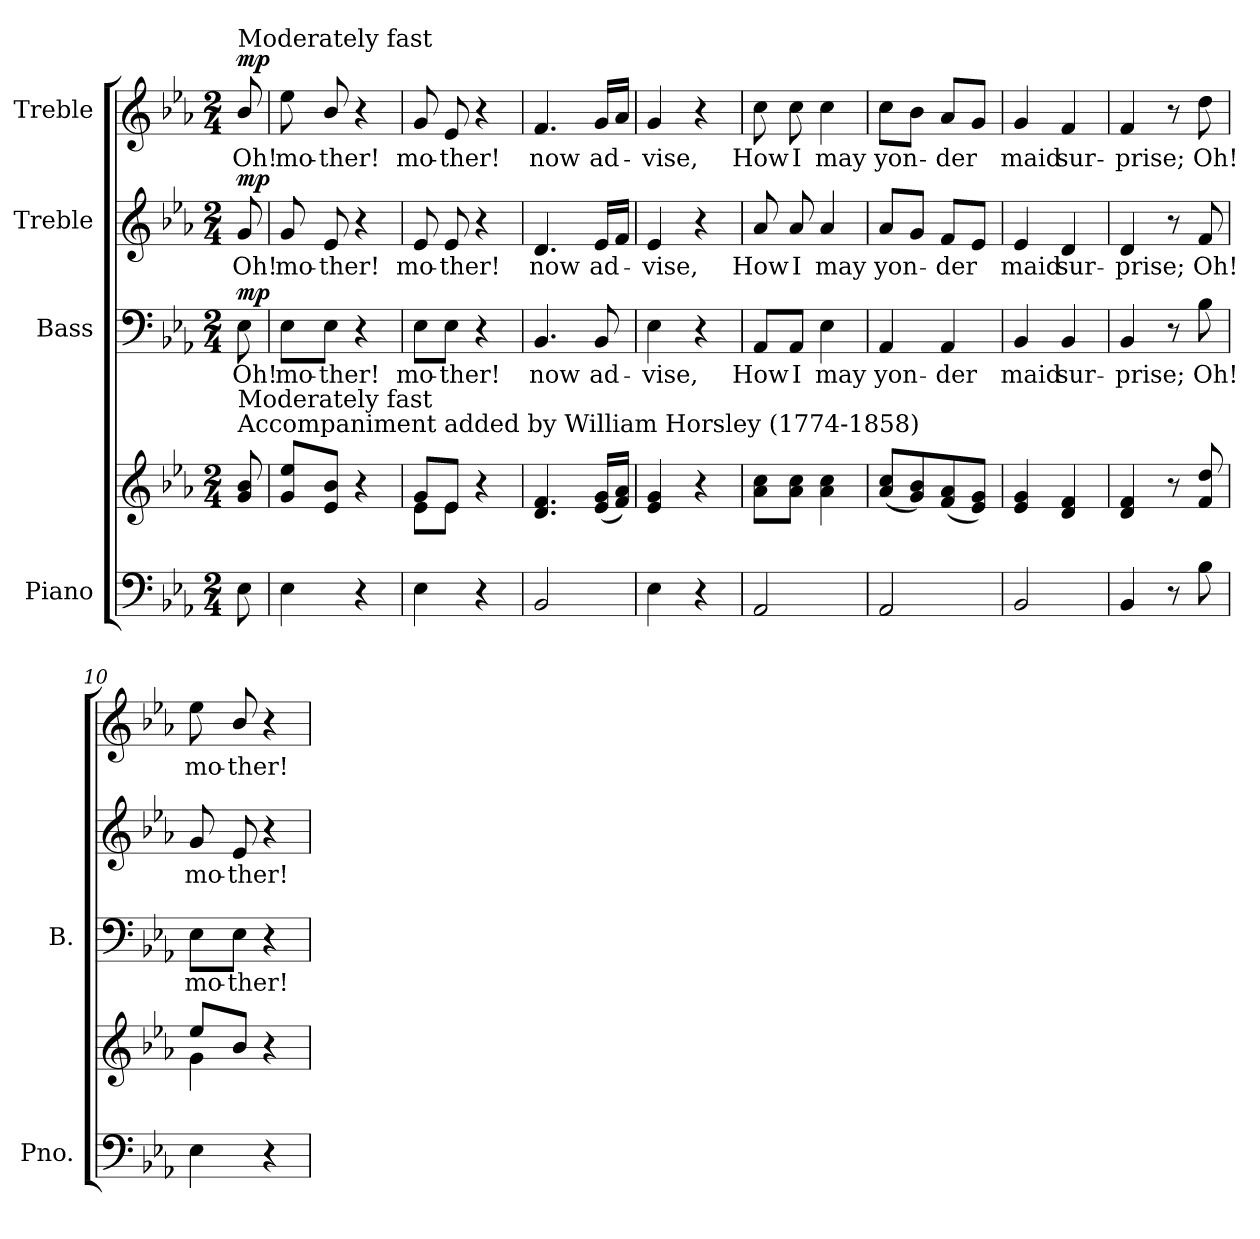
**kern	**kern	**kern	**text	**dynam	**kern	**text	**dynam	**kern	**text	**dynam
*part4	*part4	*part3	*part3	*part3	*part2	*part2	*part2	*part1	*part1	*part1
*staff5	*staff4	*staff3	*staff3	*staff3	*staff2	*staff2	*staff2	*staff1	*staff1	*staff1
*I"Piano	*	*I"Bass	*	*	*I"Treble	*	*	*I"Treble	*	*
*I'Pno.	*	*I'B.	*	*	*	*	*	*	*	*
!!LO:PB:g=z
*clefF4	*clefG2	*clefF4	*	*	*clefG2	*	*	*clefG2	*	*
*k[b-e-a-]	*k[b-e-a-]	*k[b-e-a-]	*	*	*k[b-e-a-]	*	*	*k[b-e-a-]	*	*
*E-:	*E-:	*E-:	*	*	*E-:	*	*	*E-:	*	*
*M2/4	*M2/4	*M2/4	*	*	*M2/4	*	*	*M2/4	*	*
*MM80	*MM80	*MM80	*	*	*MM80	*	*	*MM80	*	*
=1	=1	=1	=1	=1	=1	=1	=1	=1	=1	=1
!	!	!	!LO:LY:b:color=#000000	!	!	!	!	!	!	!
!	!	!	!	!	!	!LO:LY:b:color=#000000	!	!	!	!
!	!	!	!	!	!	!	!	!LO:TX:a:t=Moderately fast	!	!
!	!LO:TX:a:t=Accompaniment added by William Horsley (1774-1858)	!	!	!	!	!	!	!	!	!
!	!LO:TX:a:t=Moderately fast	!	!	!	!	!	!	!	!	!
!	!	!	!	!	!	!	!	!	!LO:LY:b:color=#000000	!
8E-i\	8gi/ 8b-i	8E-i\	Oh!	mp	8gi/	Oh!	mp	8b-i/	Oh!	mp
=2	=2	=2	=2	=2	=2	=2	=2	=2	=2	=2
!	!	!	!LO:LY:b:color=#000000	!	!	!	!	!	!	!
!	!	!	!	!	!	!LO:LY:b:color=#000000	!	!	!	!
!	!	!	!	!	!	!	!	!	!LO:LY:b:color=#000000	!
4E-i\	8gi/ 8ee-iL	8E-i\L	mo-	.	8gi/	mo-	.	8ee-i\	mo-	.
!	!	!	!LO:LY:b:color=#000000	!	!	!	!	!	!	!
!	!	!	!	!	!	!LO:LY:b:color=#000000	!	!	!	!
!	!	!	!	!	!	!	!	!	!LO:LY:b:color=#000000	!
.	8e-i/ 8b-iJ	8E-i\J	-ther!	.	8e-i/	-ther!	.	8b-i/	-ther!	.
4r	4r	4r	.	.	4r	.	.	4r	.	.
=3	=3	=3	=3	=3	=3	=3	=3	=3	=3	=3
*	*^	*	*	*	*	*	*	*	*	*
!	!	!	!	!LO:LY:b:color=#000000	!	!	!	!	!	!	!
!	!	!	!	!	!	!	!LO:LY:b:color=#000000	!	!	!	!
!	!	!	!	!	!	!	!	!	!	!LO:LY:b:color=#000000	!
4E-i\	8gi/L	8e-i\L	8E-i\L	mo-	.	8e-i/	mo-	.	8gi/	mo-	.
!	!	!	!	!LO:LY:b:color=#000000	!	!	!	!	!	!	!
!	!	!	!	!	!	!	!LO:LY:b:color=#000000	!	!	!	!
!	!	!	!	!	!	!	!	!	!	!LO:LY:b:color=#000000	!
.	8e-i/J	8e-i\J	8E-i\J	-ther!	.	8e-i/	-ther!	.	8e-i/	-ther!	.
4r	4ryy	4r	4r	.	.	4r	.	.	4r	.	.
*	*v	*v	*	*	*	*	*	*	*	*	*
=4	=4	=4	=4	=4	=4	=4	=4	=4	=4	=4
*	*^	*	*	*	*	*	*	*	*	*
!	!	!	!	!LO:LY:b:color=#000000	!	!	!	!	!	!	!
*	*v	*v	*	*	*	*	*	*	*	*	*
*	*^	*	*	*	*	*	*	*	*	*
!	!	!	!	!	!	!	!LO:LY:b:color=#000000	!	!	!	!
*	*v	*v	*	*	*	*	*	*	*	*	*
*	*^	*	*	*	*	*	*	*	*	*
!	!	!	!	!	!	!	!	!	!	!LO:LY:b:color=#000000	!
*	*v	*v	*	*	*	*	*	*	*	*	*
2BB-i/	4.di/ 4.fi	4.BB-i/	now	.	4.di/	now	.	4.fi/	now	.
!	!	!	!LO:LY:b:color=#000000	!	!	!	!	!	!	!
!	!	!	!	!	!	!LO:LY:b:color=#000000	!	!	!	!
!	!	!	!	!	!	!	!	!	!LO:LY:b:color=#000000	!
.	(16e-i/ 16giLL	8BB-i/	ad-	.	16e-i/LL	ad-	.	16gi/LL	ad-	.
.	16fi/ 16a-iJJ)	.	.	.	16fi/JJ	.	.	16a-i/JJ	.	.
=5	=5	=5	=5	=5	=5	=5	=5	=5	=5	=5
!	!	!	!LO:LY:b:color=#000000	!	!	!	!	!	!	!
!	!	!	!	!	!	!LO:LY:b:color=#000000	!	!	!	!
!	!	!	!	!	!	!	!	!	!LO:LY:b:color=#000000	!
4E-i\	4e-i/ 4gi	4E-i\	-vise,	.	4e-i/	-vise,	.	4gi/	-vise,	.
4r	4r	4r	.	.	4r	.	.	4r	.	.
=6	=6	=6	=6	=6	=6	=6	=6	=6	=6	=6
!	!	!	!LO:LY:b:color=#000000	!	!	!	!	!	!	!
!	!	!	!	!	!	!LO:LY:b:color=#000000	!	!	!	!
!	!	!	!	!	!	!	!	!	!LO:LY:b:color=#000000	!
2AA-i/	8a-i\ 8cciL	8AA-i/L	How	.	8a-i/	How	.	8cci\	How	.
!	!	!	!LO:LY:b:color=#000000	!	!	!	!	!	!	!
!	!	!	!	!	!	!LO:LY:b:color=#000000	!	!	!	!
!	!	!	!	!	!	!	!	!	!LO:LY:b:color=#000000	!
.	8a-i\ 8cciJ	8AA-i/J	I	.	8a-i/	I	.	8cci\	I	.
!	!	!	!LO:LY:b:color=#000000	!	!	!	!	!	!	!
!	!	!	!	!	!	!LO:LY:b:color=#000000	!	!	!	!
!	!	!	!	!	!	!	!	!	!LO:LY:b:color=#000000	!
.	4a-i\ 4cci	4E-i\	may	.	4a-i/	may	.	4cci\	may	.
=7	=7	=7	=7	=7	=7	=7	=7	=7	=7	=7
!	!	!	!LO:LY:b:color=#000000	!	!	!	!	!	!	!
!	!	!	!	!	!	!LO:LY:b:color=#000000	!	!	!	!
!	!	!	!	!	!	!	!	!	!LO:LY:b:color=#000000	!
2AA-i/	(8a-i/ 8cciL	4AA-i/	yon-	.	8a-i/L	yon-	.	8cci\L	yon-	.
.	8gi/ 8b-i)	.	.	.	8gi/J	.	.	8b-i\J	.	.
!	!	!	!LO:LY:b:color=#000000	!	!	!	!	!	!	!
!	!	!	!	!	!	!LO:LY:b:color=#000000	!	!	!	!
!	!	!	!	!	!	!	!	!	!LO:LY:b:color=#000000	!
.	(8fi/ 8a-i	4AA-i/	-der	.	8fi/L	-der	.	8a-i/L	-der	.
.	8e-i/ 8giJ)	.	.	.	8e-i/J	.	.	8gi/J	.	.
=8	=8	=8	=8	=8	=8	=8	=8	=8	=8	=8
!	!	!	!LO:LY:b:color=#000000	!	!	!	!	!	!	!
!	!	!	!	!	!	!LO:LY:b:color=#000000	!	!	!	!
!	!	!	!	!	!	!	!	!	!LO:LY:b:color=#000000	!
2BB-i/	4e-i/ 4gi	4BB-i/	maid	.	4e-i/	maid	.	4gi/	maid	.
!	!	!	!LO:LY:b:color=#000000	!	!	!	!	!	!	!
!	!	!	!	!	!	!LO:LY:b:color=#000000	!	!	!	!
!	!	!	!	!	!	!	!	!	!LO:LY:b:color=#000000	!
.	4di/ 4fi	4BB-i/	sur-	.	4di/	sur-	.	4fi/	sur-	.
!!LO:LB:g=z
=9	=9	=9	=9	=9	=9	=9	=9	=9	=9	=9
!	!	!	!LO:LY:b:color=#000000	!	!	!	!	!	!	!
!	!	!	!	!	!	!LO:LY:b:color=#000000	!	!	!	!
!	!	!	!	!	!	!	!	!	!LO:LY:b:color=#000000	!
4BB-i/	4di/ 4fi	4BB-i/	-prise;	.	4di/	-prise;	.	4fi/	-prise;	.
8r	8r	8r	.	.	8r	.	.	8r	.	.
!	!	!	!LO:LY:b:color=#000000	!	!	!	!	!	!	!
!	!	!	!	!	!	!LO:LY:b:color=#000000	!	!	!	!
!	!	!	!	!	!	!	!	!	!LO:LY:b:color=#000000	!
8B-i\	8fi/ 8ddi	8B-i\	Oh!	.	8fi/	Oh!	.	8ddi\	Oh!	.
=10	=10	=10	=10	=10	=10	=10	=10	=10	=10	=10
*	*^	*	*	*	*	*	*	*	*	*
!	!	!	!	!LO:LY:b:color=#000000	!	!	!	!	!	!	!
!	!	!	!	!	!	!	!LO:LY:b:color=#000000	!	!	!	!
!	!	!	!	!	!	!	!	!	!	!LO:LY:b:color=#000000	!
4E-i\	8ee-i/L	4gi\	8E-i\L	mo-	.	8gi/	mo-	.	8ee-i\	mo-	.
!	!	!	!	!LO:LY:b:color=#000000	!	!	!	!	!	!	!
!	!	!	!	!	!	!	!LO:LY:b:color=#000000	!	!	!	!
!	!	!	!	!	!	!	!	!	!	!LO:LY:b:color=#000000	!
.	8b-i/J	.	8E-i\J	-ther!	.	8e-i/	-ther!	.	8b-i/	-ther!	.
4r	4ryy	4r	4r	.	.	4r	.	.	4r	.	.
*	*v	*v	*	*	*	*	*	*	*	*	*
=	=	=	=	=	=	=	=	=	=	=
*-	*-	*-	*-	*-	*-	*-	*-	*-	*-	*-
